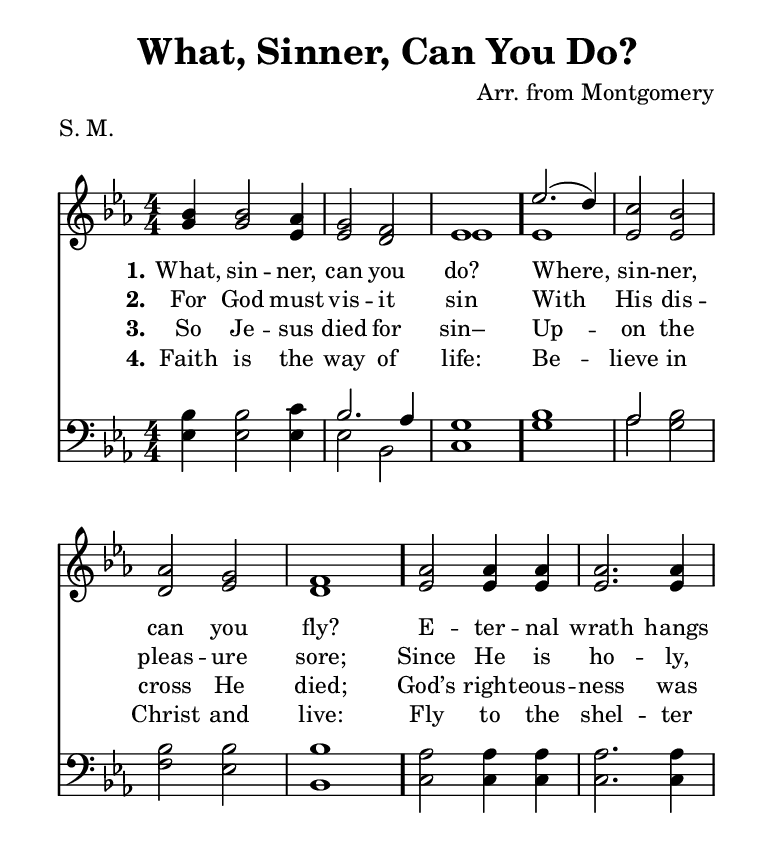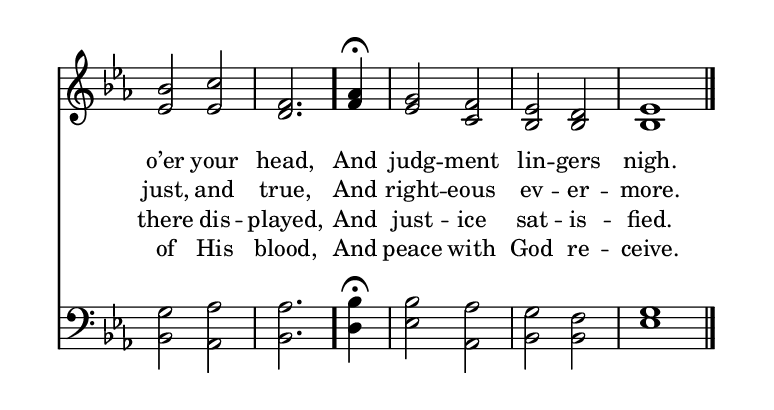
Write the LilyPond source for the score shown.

\include "common/global.ily"
\paper {
  \include "common/paper.ily"
  ragged-bottom = ##t
}

\header{
  hymnnumber = "280"
  title = "What, Sinner, Can You Do?"
  tunename = "London"
  meter = "S. M."
  poet = ""
  composer = "Arr. from Montgomery"
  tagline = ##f
}

ta = { \tempo 4=140 }
tb = { \tempo 4=70 }

global = {
  \include "common/overrides.ily"
  \override Staff.TimeSignature.style = #'numbered
  \time 4/4
  \override Score.MetronomeMark.transparent = ##t % hide all fermata changes too
  \ta
  \key ees \major
  \autoBeamOff
}

notesSoprano = {
\global
\relative c'' {

  bes4 bes2 aes4 | g2 f | ees1 |
  ees'2.( d4) | c2 bes | aes g | f1 |
  aes2 aes4 aes | aes2. aes4 | bes2 c | f,2.
  \tb aes4\fermata \ta | g2 f | ees d | ees1 |

  \bar "|."

}
}

notesAlto = {
\global
\relative e' {

  g4 g2 ees4 | ees2 d | ees1 |
  ees1 | ees2 ees | d ees | d1 |
  ees2 ees4 ees | ees2. ees4 | ees2 ees | d2.
  f4 | ees2 c | bes bes | bes1 |

}
}

notesTenor = {
\global
\relative a {

  bes4 bes2 c4 | bes2. aes4 | g1 |
  bes1 | aes2 bes | bes bes | bes1 |
  aes2 aes4 aes | aes2. aes4 | g2 aes | aes2.
  bes4 | bes2 aes | g f | g1 |

}
}

notesBass = {
\global
\relative f {

  ees4 ees2 ees4 | ees2 bes | c1 |
  g'1 | aes2 g | f ees | bes1 |
  c2 c4 c | c2. c4 | bes2 aes | bes2.
  d4\fermata | ees2 aes, | bes bes | ees1

}
}

wordsA = \lyricmode {
\set stanza = "1."

What, sin -- ner, can you do? \bar "."
Where, sin -- ner, can you fly? \bar "."
E -- ter -- nal wrath hangs o’er your head, \bar "."
And judg -- ment lin -- gers nigh. \bar "."

}

wordsB = \lyricmode {
\set stanza = "2."

For God must vis -- it sin
With His dis -- pleas -- ure sore;
Since He is ho -- ly, just, and true,
And right -- eous ev -- er -- more.

}

wordsC = \lyricmode {
\set stanza = "3."

So Je -- sus died for sin–
Up -- on the cross He died;
God’s right -- eous -- ness was there dis -- played,
And just -- ice sat -- is -- fied.

}

wordsD = \lyricmode {
\set stanza = "4."

Faith is the way of life:
Be -- lieve in Christ and live:
Fly to the shel -- ter of His blood,
And peace with God re -- ceive.

}

\score {
  \context ChoirStaff <<
    \context Staff = upper <<
      \set Staff.autoBeaming = ##f
      \set ChoirStaff.systemStartDelimiter = #'SystemStartBar
      \set ChoirStaff.printPartCombineTexts = ##f
      \partcombine #'(2 . 9) \notesSoprano \notesAlto
      \context NullVoice = sopranos { \voiceOne << \notesSoprano >> }
      \context NullVoice = altos { \voiceTwo << \notesAlto >> }
      \context Lyrics = one   \lyricsto sopranos \wordsA
      \context Lyrics = two   \lyricsto sopranos \wordsB
      \context Lyrics = three \lyricsto sopranos \wordsC
      \context Lyrics = four  \lyricsto sopranos \wordsD
    >>
    \context Staff = men <<
      \clef bass
      \set ChoirStaff.printPartCombineTexts = ##f
      \partcombine #'(2 . 9) \notesTenor \notesBass
      \context NullVoice = tenors { \voiceOne << \notesTenor >> }
      \context NullVoice = basses { \voiceTwo << \notesBass >> }
    >>
  >>
  \layout {
    \include "common/layout.ily"
  }
  \midi{
    \include "common/midi.ily"
  }
}

\version "2.19.49"  % necessary for upgrading to future LilyPond versions.

% vi:set et ts=2 sw=2 ai nocindent syntax=lilypond:
